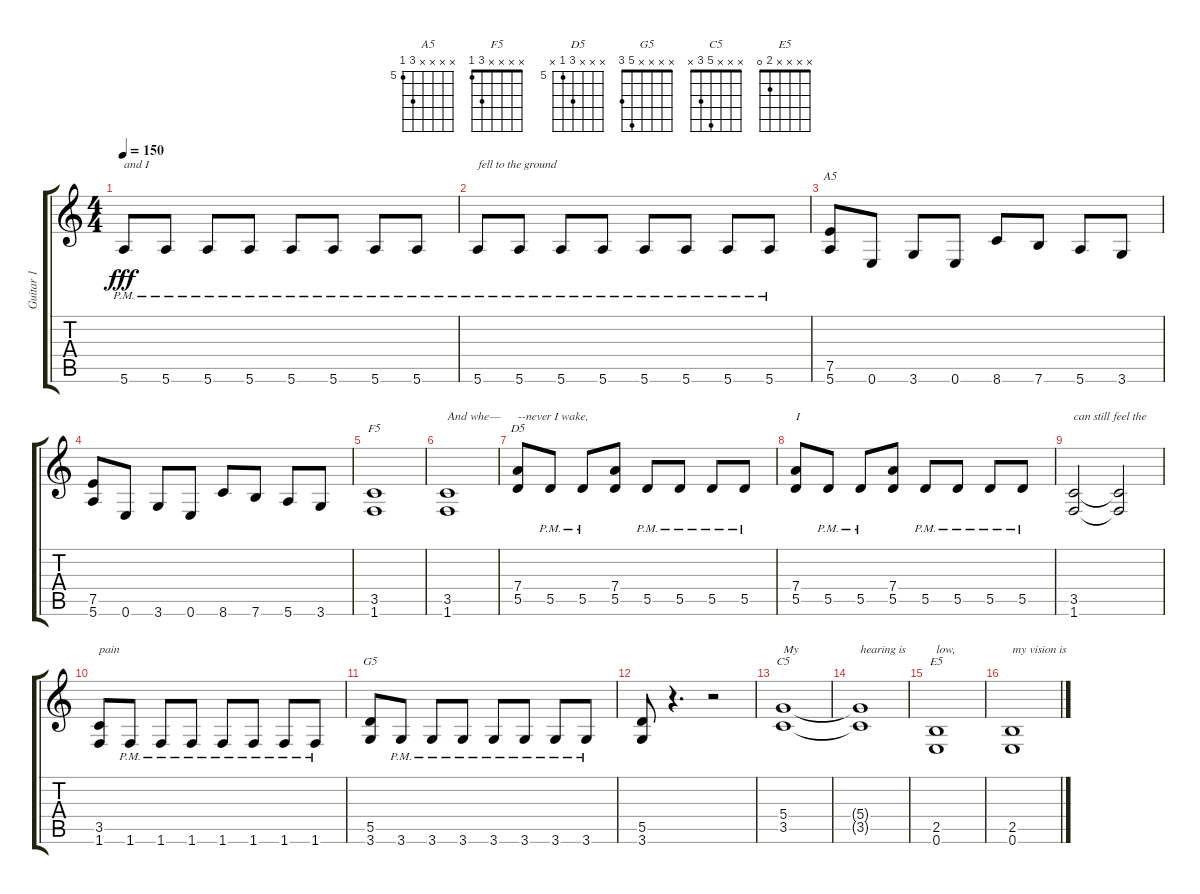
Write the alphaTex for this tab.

\track ("Guitar 1" "Guitar 1") {instrument distortionguitar}
\staff {score tabs}
\tuning (E4 B3 G3 D3 A2 E2) {hide}
\chord ("A5" x x x x 7 5) {firstfret 5}
\chord ("F5" x x x x 3 1)
\chord ("D5" x x x 7 5 x) {firstfret 5}
\chord ("G5" x x x x 5 3)
\chord ("C5" x x x 5 3 x)
\chord ("E5" x x x x 2 0)
\ts (4 4)
\tempo 150
\clef g2
\ks c
5.6{pm}.8{txt "and I " dy fff} 5.6{pm}.8 5.6{pm}.8 5.6{pm}.8 5.6{pm}.8 5.6{pm}.8 5.6{pm}.8 5.6{pm}.8 |
5.6{pm}.8{txt "fell to the ground "} 5.6{pm}.8 5.6{pm}.8 5.6{pm}.8 5.6{pm}.8 5.6{pm}.8 5.6{pm}.8 5.6{pm}.8 |
(7.5 5.6).8{ch "A5"} 0.6.8 3.6.8 0.6.8 8.6.8 7.6.8 5.6.8 3.6.8 |
(7.5 5.6).8 0.6.8 3.6.8 0.6.8 8.6.8 7.6.8 5.6.8 3.6.8 |
(3.5 1.6).1{ch "F5"} |
(3.5 1.6).1{txt "And whe—"} |
(7.4 5.5).8{ch "D5" txt "--never I wake, "} 5.5{pm}.8 5.5{pm}.8 (7.4 5.5).8 5.5{pm}.8 5.5{pm}.8 5.5{pm}.8 5.5{pm}.8 |
(7.4 5.5).8{txt "I "} 5.5{pm}.8 5.5{pm}.8 (7.4 5.5).8 5.5{pm}.8 5.5{pm}.8 5.5{pm}.8 5.5{pm}.8 |
(3.5 1.6).2{txt "can still feel the "} (3.5{t} 1.6{t}).2 |
(3.5 1.6).8{txt "pain "} 1.6{pm}.8 1.6{pm}.8 1.6{pm}.8 1.6{pm}.8 1.6{pm}.8 1.6{pm}.8 1.6{pm}.8 |
(5.5 3.6).8{ch "G5"} 3.6{pm}.8 3.6{pm}.8 3.6{pm}.8 3.6{pm}.8 3.6{pm}.8 3.6{pm}.8 3.6{pm}.8 |
(5.5 3.6).8 r.4{d} r.2 |
(5.4 3.5).1{ch "C5" txt "My "} |
(5.4{t} 3.5{t}).1{txt "hearing is "} |
(2.5 0.6).1{ch "E5" txt "low, "} |
(2.5 0.6).1{txt "my vision is "}
